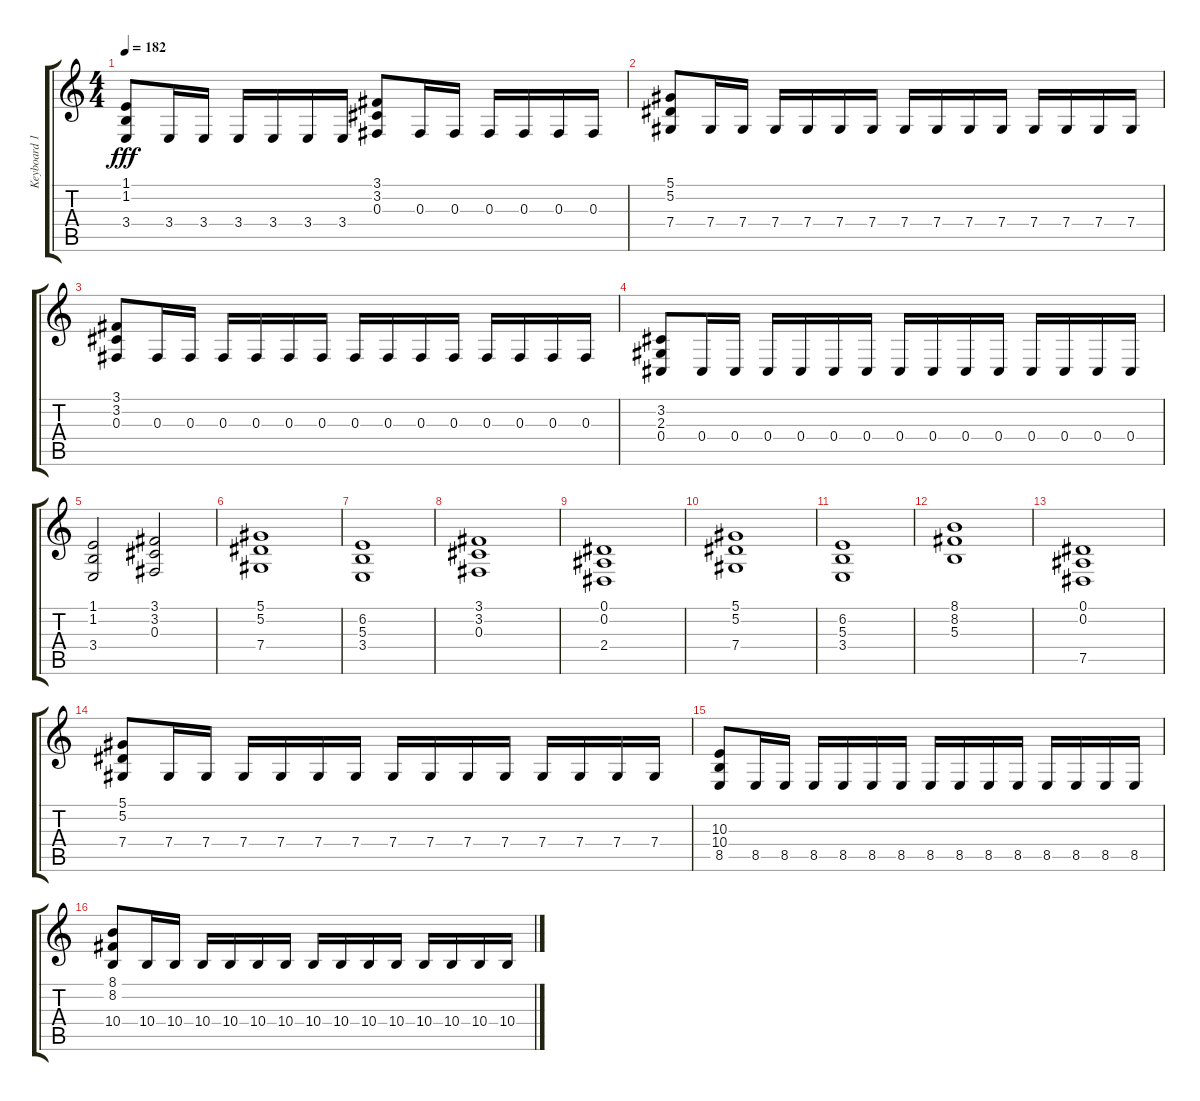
\track ("Keyboard 1" "Keyboard 1") {instrument stringensemble2}
\staff {score tabs}
\tuning (Eb4 Bb3 Gb3 Db3 Ab2 Eb2) {hide}
\ts (4 4)
\tempo 182
\clef g2
\ks c
(1.1 1.2 3.4).8{dy fff} 3.4.16 3.4.16 3.4.16 3.4.16 3.4.16 3.4.16 (3.1 3.2 0.3).8 0.3.16 0.3.16 0.3.16 0.3.16 0.3.16 0.3.16 |
(5.1 5.2 7.4).8 7.4.16 7.4.16 7.4.16 7.4.16 7.4.16 7.4.16 7.4.16 7.4.16 7.4.16 7.4.16 7.4.16 7.4.16 7.4.16 7.4.16 |
(3.1 3.2 0.3).8 0.3.16 0.3.16 0.3.16 0.3.16 0.3.16 0.3.16 0.3.16 0.3.16 0.3.16 0.3.16 0.3.16 0.3.16 0.3.16 0.3.16 |
(3.2 2.3 0.4).8 0.4.16 0.4.16 0.4.16 0.4.16 0.4.16 0.4.16 0.4.16 0.4.16 0.4.16 0.4.16 0.4.16 0.4.16 0.4.16 0.4.16 |
(1.1 1.2 3.4).2 (3.1 3.2 0.3).2 |
(5.1 5.2 7.4).1 |
(6.2 5.3 3.4).1 |
(3.1 3.2 0.3).1 |
(0.1 0.2 2.4).1 |
(5.1 5.2 7.4).1 |
(6.2 5.3 3.4).1 |
(8.1 8.2 5.3).1 |
(0.1 0.2 7.5).1 |
(5.1 5.2 7.4).8 7.4.16 7.4.16 7.4.16 7.4.16 7.4.16 7.4.16 7.4.16 7.4.16 7.4.16 7.4.16 7.4.16 7.4.16 7.4.16 7.4.16 |
(10.3 10.4 8.5).8 8.5.16 8.5.16 8.5.16 8.5.16 8.5.16 8.5.16 8.5.16 8.5.16 8.5.16 8.5.16 8.5.16 8.5.16 8.5.16 8.5.16 |
(8.1 8.2 10.4).8 10.4.16 10.4.16 10.4.16 10.4.16 10.4.16 10.4.16 10.4.16 10.4.16 10.4.16 10.4.16 10.4.16 10.4.16 10.4.16 10.4.16
